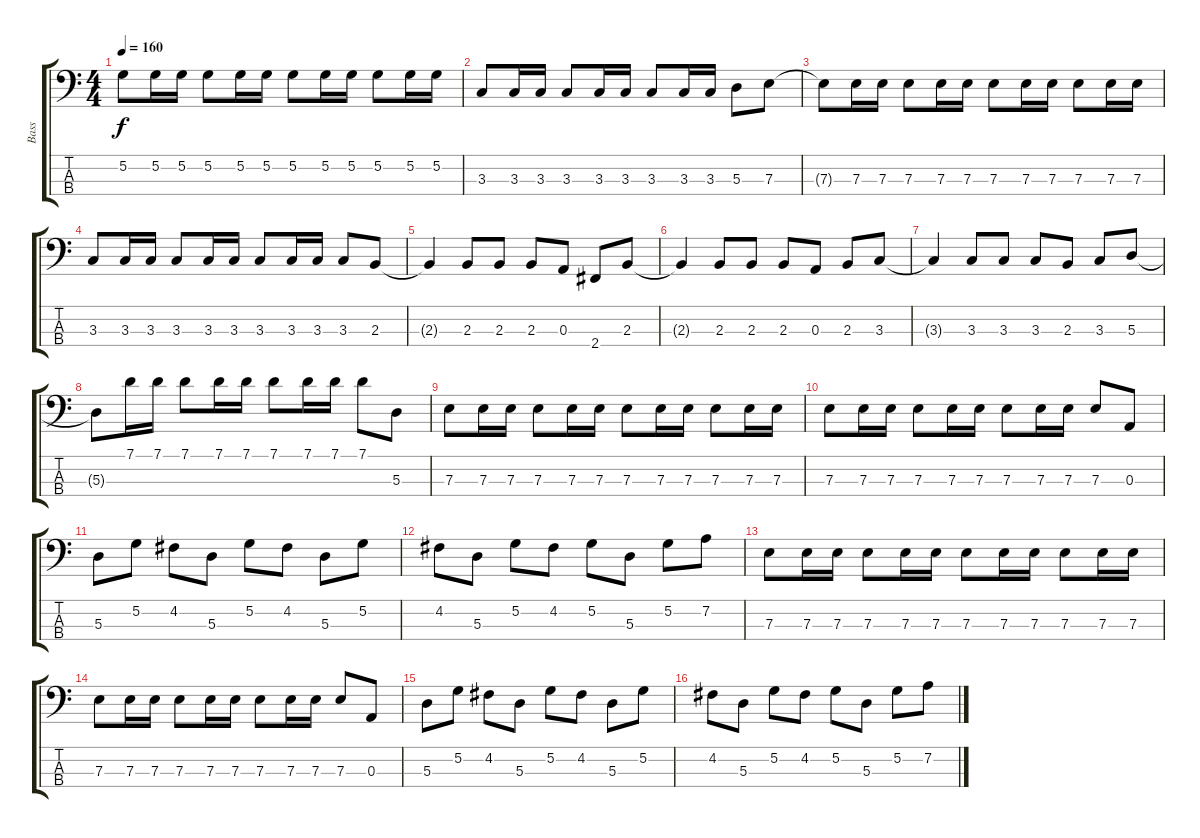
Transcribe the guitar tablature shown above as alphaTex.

\track ("Bass" "Bass") {instrument electricbassfinger}
\staff {score tabs}
\tuning (G2 D2 A1 E1) {hide}
\ts (4 4)
\tempo 160
\clef f4
\ks c
5.2{t}.8{dy f} 5.2.16 5.2.16 5.2.8 5.2.16 5.2.16 5.2.8 5.2.16 5.2.16 5.2.8 5.2.16 5.2.16 |
3.3.8 3.3.16 3.3.16 3.3.8 3.3.16 3.3.16 3.3.8 3.3.16 3.3.16 5.3.8 7.3.8 |
7.3{t}.8 7.3.16 7.3.16 7.3.8 7.3.16 7.3.16 7.3.8 7.3.16 7.3.16 7.3.8 7.3.16 7.3.16 |
3.3.8 3.3.16 3.3.16 3.3.8 3.3.16 3.3.16 3.3.8 3.3.16 3.3.16 3.3.8 2.3.8 |
2.3{t}.4 2.3.8 2.3.8 2.3.8 0.3.8 2.4.8 2.3.8 |
2.3{t}.4 2.3.8 2.3.8 2.3.8 0.3.8 2.3.8 3.3.8 |
3.3{t}.4 3.3.8 3.3.8 3.3.8 2.3.8 3.3.8 5.3.8 |
5.3{t}.8 7.1.16 7.1.16 7.1.8 7.1.16 7.1.16 7.1.8 7.1.16 7.1.16 7.1.8 5.3.8 |
7.3.8 7.3.16 7.3.16 7.3.8 7.3.16 7.3.16 7.3.8 7.3.16 7.3.16 7.3.8 7.3.16 7.3.16 |
7.3.8 7.3.16 7.3.16 7.3.8 7.3.16 7.3.16 7.3.8 7.3.16 7.3.16 7.3.8 0.3.8 |
5.3.8 5.2.8 4.2.8 5.3.8 5.2.8 4.2.8 5.3.8 5.2.8 |
4.2.8 5.3.8 5.2.8 4.2.8 5.2.8 5.3.8 5.2.8 7.2.8 |
7.3.8 7.3.16 7.3.16 7.3.8 7.3.16 7.3.16 7.3.8 7.3.16 7.3.16 7.3.8 7.3.16 7.3.16 |
7.3.8 7.3.16 7.3.16 7.3.8 7.3.16 7.3.16 7.3.8 7.3.16 7.3.16 7.3.8 0.3.8 |
5.3.8 5.2.8 4.2.8 5.3.8 5.2.8 4.2.8 5.3.8 5.2.8 |
4.2.8 5.3.8 5.2.8 4.2.8 5.2.8 5.3.8 5.2.8 7.2.8
